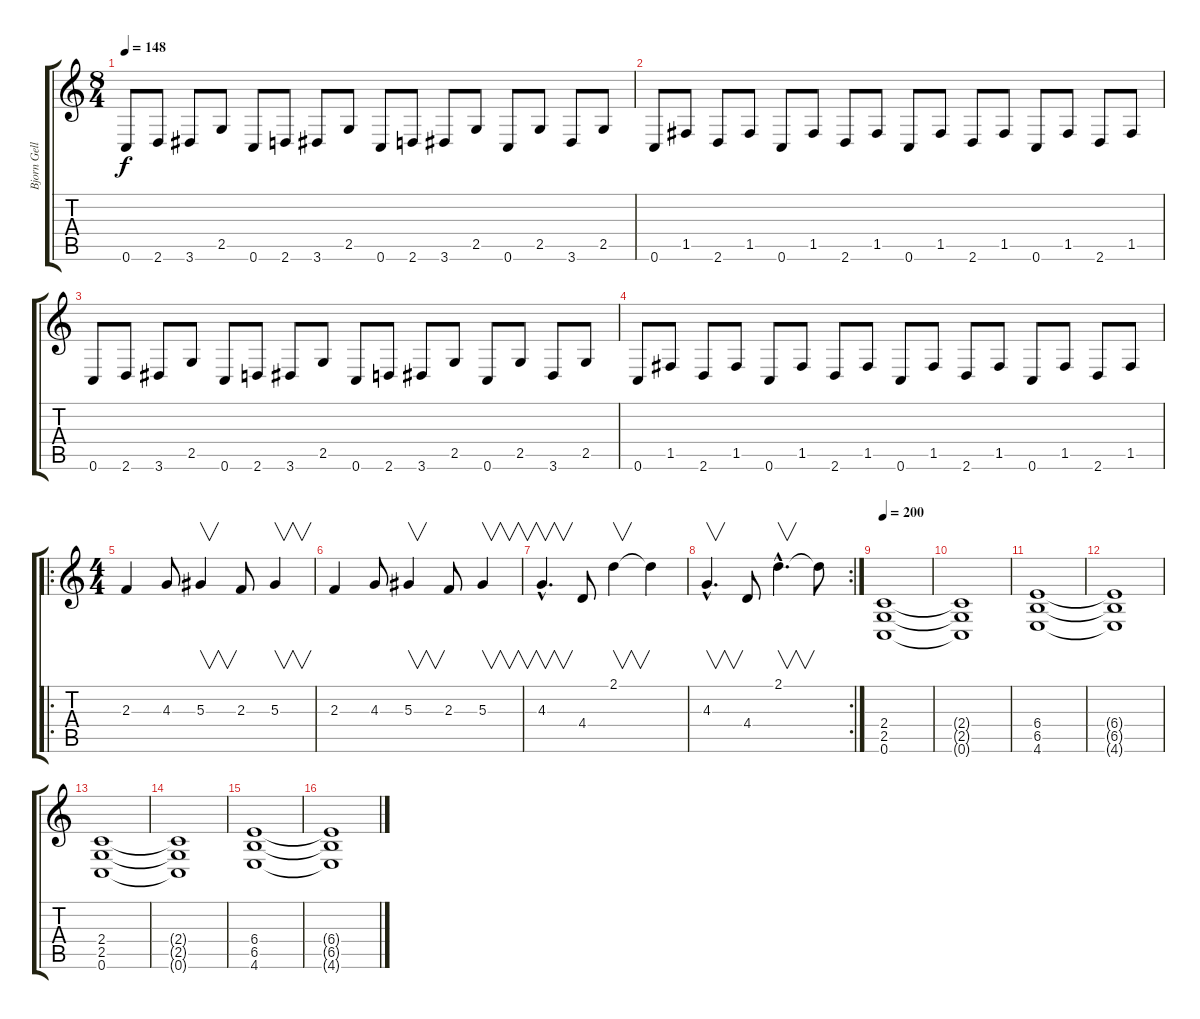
\track ("Bjorn Gellotte" "Bjorn Gell") {instrument distortionguitar}
\staff {score tabs}
\tuning (C4 G3 Eb3 Bb2 F2 C2) {hide}
\ts (8 4)
\tempo 148
\clef g2
\ks c
0.6.8{dy f} 2.6.8 3.6.8 2.5.8 0.6.8 2.6.8 3.6.8 2.5.8 0.6.8 2.6.8 3.6.8 2.5.8 0.6.8 2.5.8 3.6.8 2.5.8 |
0.6.8 1.5.8 2.6.8 1.5.8 0.6.8 1.5.8 2.6.8 1.5.8 0.6.8 1.5.8 2.6.8 1.5.8 0.6.8 1.5.8 2.6.8 1.5.8 |
0.6.8 2.6.8 3.6.8 2.5.8 0.6.8 2.6.8 3.6.8 2.5.8 0.6.8 2.6.8 3.6.8 2.5.8 0.6.8 2.5.8 3.6.8 2.5.8 |
0.6.8 1.5.8 2.6.8 1.5.8 0.6.8 1.5.8 2.6.8 1.5.8 0.6.8 1.5.8 2.6.8 1.5.8 0.6.8 1.5.8 2.6.8 1.5.8 |
\ro
\ts (4 4)
2.3.4 4.3.8 5.3.4{v} 2.3.8 5.3.4{v} |
2.3.4 4.3.8 5.3.4{v} 2.3.8 5.3.4{v} |
4.3{hac}.4{v d} 4.4.8 2.1.4{v} 2.1{t}.4 |
\rc 2
4.3{hac}.4{v d} 4.4.8 2.1{hac}.4{v d} 2.1{t}.8 |
\tempo 200
(2.4 2.5 0.6).1 |
(2.4{t} 2.5{t} 0.6{t}).1 |
(6.4 6.5 4.6).1 |
(6.4{t} 6.5{t} 4.6{t}).1 |
(2.4 2.5 0.6).1 |
(2.4{t} 2.5{t} 0.6{t}).1 |
(6.4 6.5 4.6).1 |
(6.4{t} 6.5{t} 4.6{t}).1
